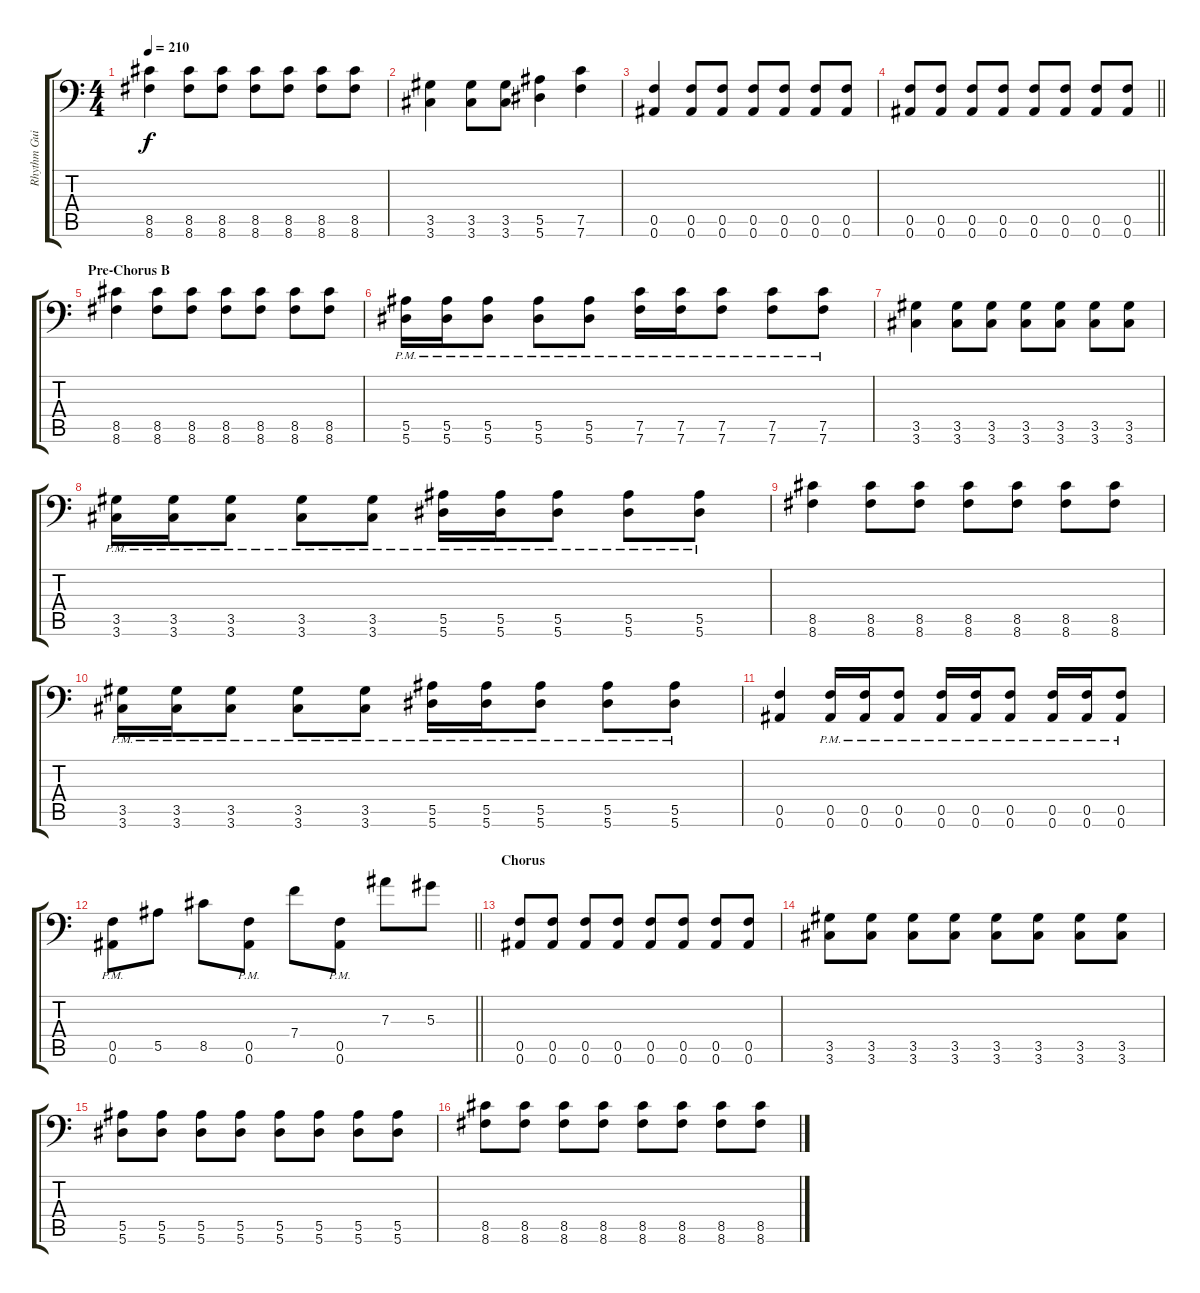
\track ("Rhythm Guitar I" "Rhythm Gui") {instrument distortionguitar}
\staff {score tabs}
\tuning (C4 G3 Eb3 Bb2 F2 Bb1) {hide}
\ts (4 4)
\tempo 210
\clef f4
\ks c
(8.5 8.6).4{dy f} (8.5 8.6).8 (8.5 8.6).8 (8.5 8.6).8 (8.5 8.6).8 (8.5 8.6).8 (8.5 8.6).8 |
(3.5 3.6).4 (3.5 3.6).8 (3.5 3.6).8 (5.5 5.6).4 (7.5 7.6).4 |
(0.5 0.6).4 (0.5 0.6).8 (0.5 0.6).8 (0.5 0.6).8 (0.5 0.6).8 (0.5 0.6).8 (0.5 0.6).8 |
\barLineRight lightlight
(0.5 0.6).8 (0.5 0.6).8 (0.5 0.6).8 (0.5 0.6).8 (0.5 0.6).8 (0.5 0.6).8 (0.5 0.6).8 (0.5 0.6).8 |
\section ("" "Pre-Chorus B")
(8.5 8.6).4 (8.5 8.6).8 (8.5 8.6).8 (8.5 8.6).8 (8.5 8.6).8 (8.5 8.6).8 (8.5 8.6).8 |
(5.5{pm} 5.6{pm}).16 (5.5{pm} 5.6{pm}).16 (5.5{pm} 5.6{pm}).8 (5.5{pm} 5.6{pm}).8 (5.5{pm} 5.6{pm}).8 (7.5{pm} 7.6{pm}).16 (7.5{pm} 7.6{pm}).16 (7.5{pm} 7.6{pm}).8 (7.5{pm} 7.6{pm}).8 (7.5{pm} 7.6{pm}).8 |
(3.5 3.6).4 (3.5 3.6).8 (3.5 3.6).8 (3.5 3.6).8 (3.5 3.6).8 (3.5 3.6).8 (3.5 3.6).8 |
(3.5{pm} 3.6{pm}).16 (3.5{pm} 3.6{pm}).16 (3.5{pm} 3.6{pm}).8 (3.5{pm} 3.6{pm}).8 (3.5{pm} 3.6{pm}).8 (5.5{pm} 5.6{pm}).16 (5.5{pm} 5.6{pm}).16 (5.5{pm} 5.6{pm}).8 (5.5{pm} 5.6{pm}).8 (5.5{pm} 5.6{pm}).8 |
(8.5 8.6).4 (8.5 8.6).8 (8.5 8.6).8 (8.5 8.6).8 (8.5 8.6).8 (8.5 8.6).8 (8.5 8.6).8 |
(3.5{pm} 3.6{pm}).16 (3.5{pm} 3.6{pm}).16 (3.5{pm} 3.6{pm}).8 (3.5{pm} 3.6{pm}).8 (3.5{pm} 3.6{pm}).8 (5.5{pm} 5.6{pm}).16 (5.5{pm} 5.6{pm}).16 (5.5{pm} 5.6{pm}).8 (5.5{pm} 5.6{pm}).8 (5.5{pm} 5.6{pm}).8 |
(0.5 0.6).4 (0.5{pm} 0.6{pm}).16 (0.5{pm} 0.6{pm}).16 (0.5{pm} 0.6{pm}).8 (0.5{pm} 0.6{pm}).16 (0.5{pm} 0.6{pm}).16 (0.5{pm} 0.6{pm}).8 (0.5{pm} 0.6{pm}).16 (0.5{pm} 0.6{pm}).16 (0.5{pm} 0.6{pm}).8 |
\barLineRight lightlight
(0.5{pm} 0.6{pm}).8 5.5.8 8.5.8 (0.5{pm} 0.6{pm}).8 7.4.8 (0.5{pm} 0.6{pm}).8 7.3.8 5.3.8 |
\section ("" "Chorus")
(0.5 0.6).8 (0.5 0.6).8 (0.5 0.6).8 (0.5 0.6).8 (0.5 0.6).8 (0.5 0.6).8 (0.5 0.6).8 (0.5 0.6).8 |
(3.5 3.6).8 (3.5 3.6).8 (3.5 3.6).8 (3.5 3.6).8 (3.5 3.6).8 (3.5 3.6).8 (3.5 3.6).8 (3.5 3.6).8 |
(5.5 5.6).8 (5.5 5.6).8 (5.5 5.6).8 (5.5 5.6).8 (5.5 5.6).8 (5.5 5.6).8 (5.5 5.6).8 (5.5 5.6).8 |
(8.5 8.6).8 (8.5 8.6).8 (8.5 8.6).8 (8.5 8.6).8 (8.5 8.6).8 (8.5 8.6).8 (8.5 8.6).8 (8.5 8.6).8
